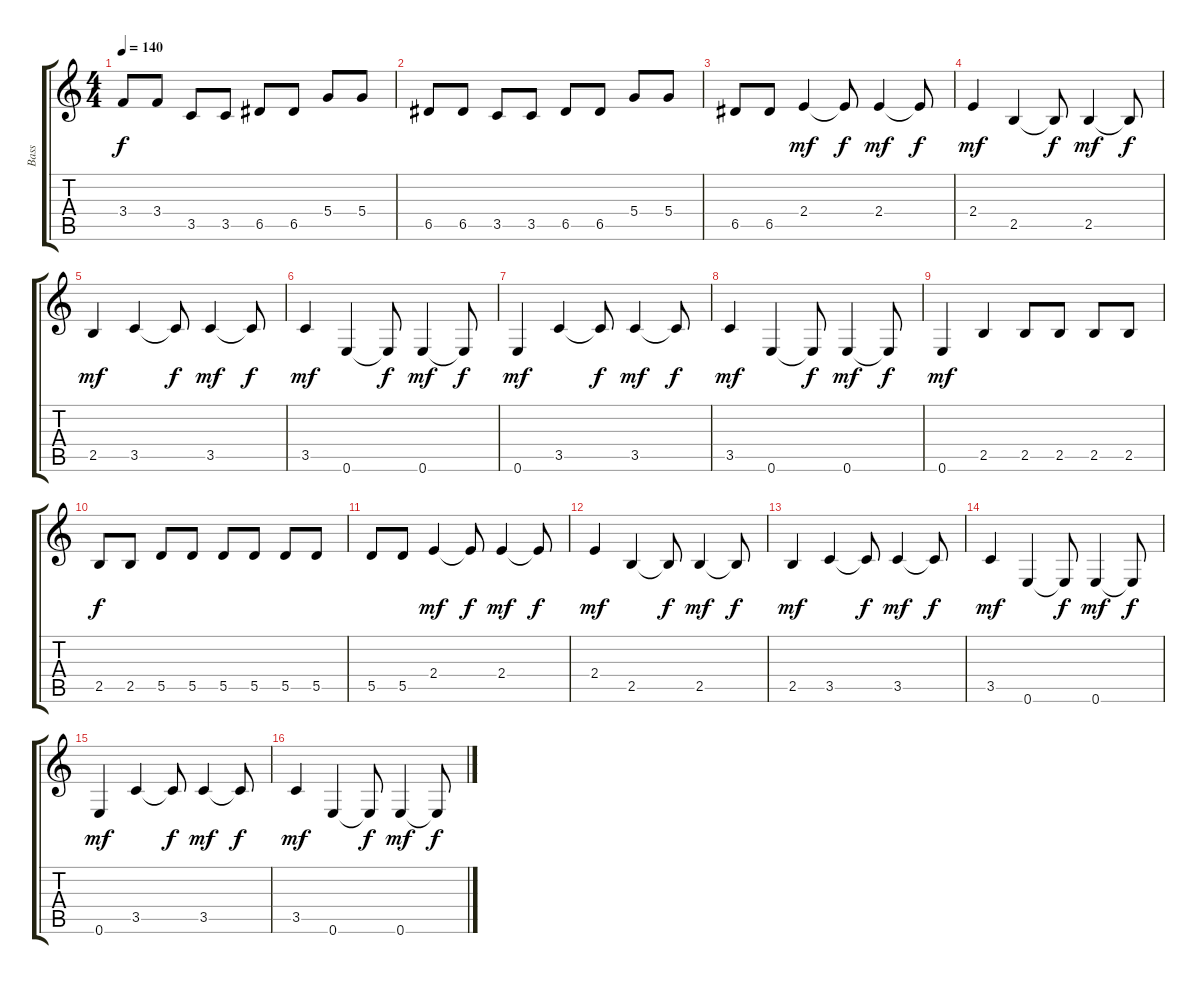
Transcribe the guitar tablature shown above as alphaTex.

\track ("Bass" "Bass") {instrument electricbassfinger}
\staff {score tabs}
\tuning (E4 B3 G3 D3 A2 E2) {hide}
\ts (4 4)
\tempo 140
\clef g2
\ks c
3.4.8{dy f} 3.4.8 3.5.8 3.5.8 6.5.8 6.5.8 5.4.8 5.4.8 |
6.5.8 6.5.8 3.5.8 3.5.8 6.5.8 6.5.8 5.4.8 5.4.8 |
6.5.8 6.5.8 2.4.4{dy mf} 2.4{t}.8{dy f} 2.4.4{dy mf} 2.4{t}.8{dy f} |
2.4.4{dy mf} 2.5.4 2.5{t}.8{dy f} 2.5.4{dy mf} 2.5{t}.8{dy f} |
2.5.4{dy mf} 3.5.4 3.5{t}.8{dy f} 3.5.4{dy mf} 3.5{t}.8{dy f} |
3.5.4{dy mf} 0.6.4 0.6{t}.8{dy f} 0.6.4{dy mf} 0.6{t}.8{dy f} |
0.6.4{dy mf} 3.5.4 3.5{t}.8{dy f} 3.5.4{dy mf} 3.5{t}.8{dy f} |
3.5.4{dy mf} 0.6.4 0.6{t}.8{dy f} 0.6.4{dy mf} 0.6{t}.8{dy f} |
0.6.4{dy mf} 2.5.4 2.5.8 2.5.8 2.5.8 2.5.8 |
2.5.8{dy f} 2.5.8 5.5.8 5.5.8 5.5.8 5.5.8 5.5.8 5.5.8 |
5.5.8 5.5.8 2.4.4{dy mf} 2.4{t}.8{dy f} 2.4.4{dy mf} 2.4{t}.8{dy f} |
2.4.4{dy mf} 2.5.4 2.5{t}.8{dy f} 2.5.4{dy mf} 2.5{t}.8{dy f} |
2.5.4{dy mf} 3.5.4 3.5{t}.8{dy f} 3.5.4{dy mf} 3.5{t}.8{dy f} |
3.5.4{dy mf} 0.6.4 0.6{t}.8{dy f} 0.6.4{dy mf} 0.6{t}.8{dy f} |
0.6.4{dy mf} 3.5.4 3.5{t}.8{dy f} 3.5.4{dy mf} 3.5{t}.8{dy f} |
3.5.4{dy mf} 0.6.4 0.6{t}.8{dy f} 0.6.4{dy mf} 0.6{t}.8{dy f}
